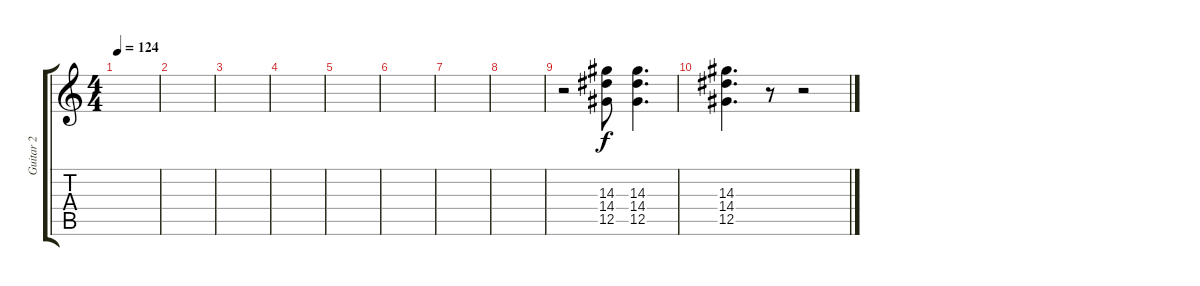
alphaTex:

\track ("Guitar 2" "Guitar 2") {instrument distortionguitar}
\staff {score tabs}
\tuning (Eb4 Bb3 Gb3 Db3 Ab2 Eb2) {hide}
\ts (4 4)
\tempo 124
\clef g2
\ks c
|
|
|
|
|
|
|
|
r.2 (14.3 14.4 12.5).8 (14.3 14.4 12.5).4{d} |
(14.3 14.4 12.5).4{d} r.8 r.2
